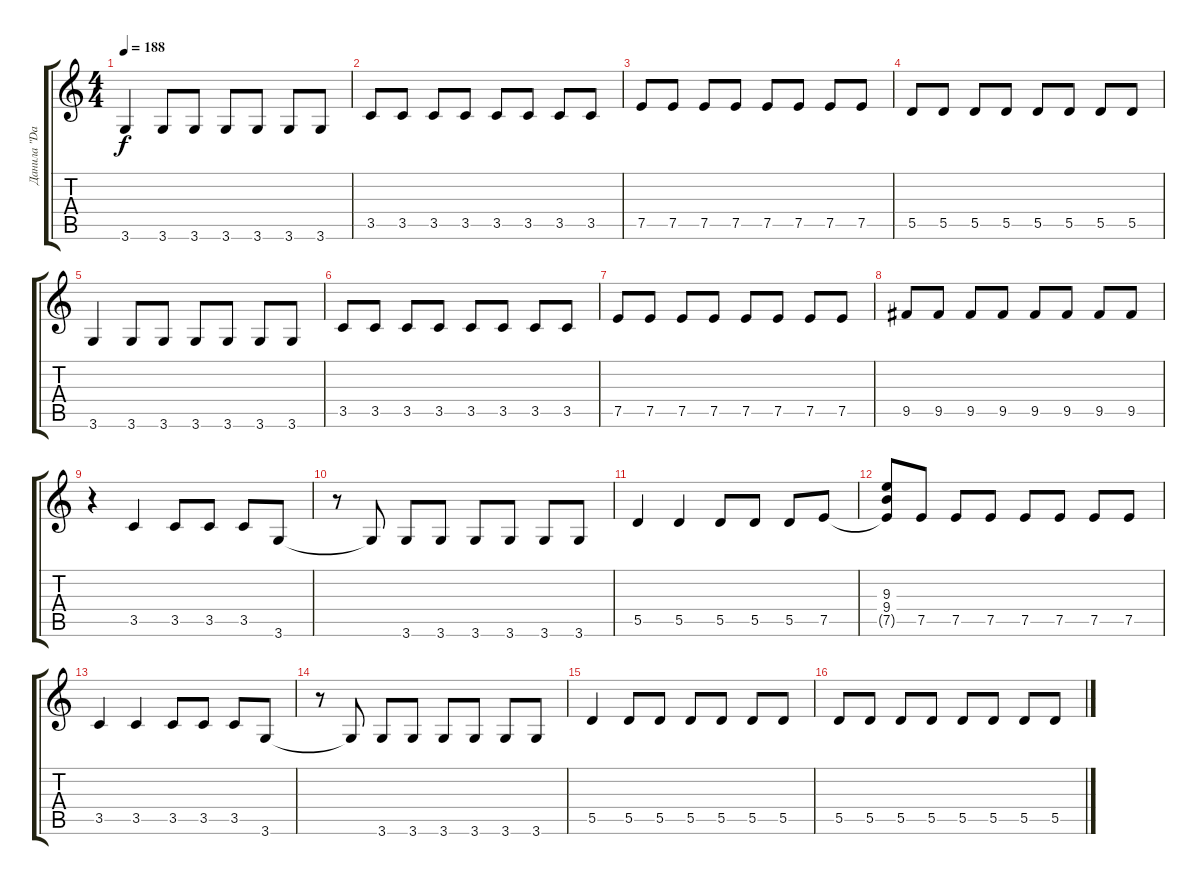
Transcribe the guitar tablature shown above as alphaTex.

\track ("Данила \"Daн\" Косыгин" "Данила \"Da") {instrument electricbasspick}
\staff {score tabs}
\tuning (E4 B3 G3 D3 A2 E2) {hide}
\ts (4 4)
\tempo 188
\clef g2
\ks c
3.6.4{dy f} 3.6.8 3.6.8 3.6.8 3.6.8 3.6.8 3.6.8 |
3.5.8 3.5.8 3.5.8 3.5.8 3.5.8 3.5.8 3.5.8 3.5.8 |
7.5.8 7.5.8 7.5.8 7.5.8 7.5.8 7.5.8 7.5.8 7.5.8 |
5.5.8 5.5.8 5.5.8 5.5.8 5.5.8 5.5.8 5.5.8 5.5.8 |
3.6.4 3.6.8 3.6.8 3.6.8 3.6.8 3.6.8 3.6.8 |
3.5.8 3.5.8 3.5.8 3.5.8 3.5.8 3.5.8 3.5.8 3.5.8 |
7.5.8 7.5.8 7.5.8 7.5.8 7.5.8 7.5.8 7.5.8 7.5.8 |
9.5.8 9.5.8 9.5.8 9.5.8 9.5.8 9.5.8 9.5.8 9.5.8 |
r.4{volume 13} 3.5.4 3.5.8 3.5.8 3.5.8 3.6.8 |
r.8 3.6{t}.8 3.6.8 3.6.8 3.6.8 3.6.8 3.6.8 3.6.8 |
5.5.4 5.5.4 5.5.8 5.5.8 5.5.8 7.5.8 |
(9.3 9.4 7.5{t}).8 7.5.8 7.5.8 7.5.8 7.5.8 7.5.8 7.5.8 7.5.8 |
3.5.4 3.5.4 3.5.8 3.5.8 3.5.8 3.6.8 |
r.8 3.6{t}.8 3.6.8 3.6.8 3.6.8 3.6.8 3.6.8 3.6.8 |
5.5.4 5.5.8 5.5.8 5.5.8 5.5.8 5.5.8 5.5.8 |
5.5.8 5.5.8 5.5.8 5.5.8 5.5.8 5.5.8 5.5.8 5.5.8
